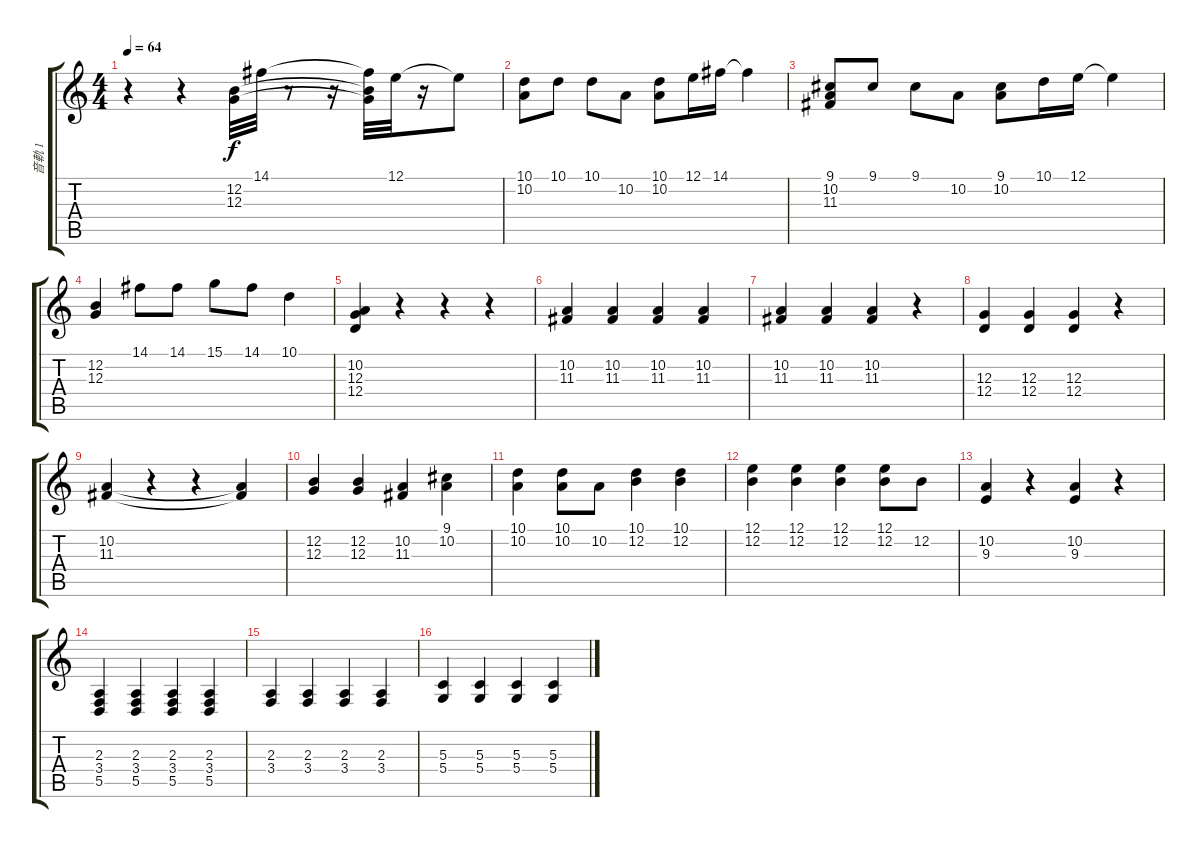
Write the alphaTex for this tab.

\track ("音軌 1" "音軌 1") {instrument acousticgrandpiano}
\staff {score tabs}
\tuning (E4 B3 G3 D3 A2 E2) {hide}
\ts (4 4)
\tempo 64
\clef g2
\ks c
r.4{dy f instrument acousticgrandpiano} r.4 (12.2 12.3).32 14.1.32 r.8 r.16 (14.1{t} 12.2{t} 12.3{t}).32 12.1.32 r.16 12.1{t}.8 |
(10.1 10.2).8 10.1.8 10.1.8 10.2.8 (10.1 10.2).8 12.1.16 14.1.16 14.1{t}.4 |
(9.1 10.2 11.3).8 9.1.8 9.1.8 10.2.8 (9.1 10.2).8 10.1.16 12.1.16 12.1{t}.4 |
(12.2 12.3).4 14.1.8 14.1.8 15.1.8 14.1.8 10.1.4 |
(10.2 12.3 12.4).4 r.4 r.4 r.4 |
(10.2 11.3).4 (10.2 11.3).4 (10.2 11.3).4 (10.2 11.3).4 |
(10.2 11.3).4 (10.2 11.3).4 (10.2 11.3).4 r.4 |
(12.3 12.4).4 (12.3 12.4).4 (12.3 12.4).4 r.4 |
(10.2 11.3).4 r.4 r.4 (10.2{t} 11.3{t}).4 |
(12.2 12.3).4 (12.2 12.3).4 (10.2 11.3).4 (9.1 10.2).4 |
(10.1 10.2).4 (10.1 10.2).8 10.2.8 (10.1 12.2).4 (10.1 12.2).4 |
(12.1 12.2).4 (12.1 12.2).4 (12.1 12.2).4 (12.1 12.2).8 12.2.8 |
(10.2 9.3).4 r.4 (10.2 9.3).4 r.4 |
(2.3 3.4 5.5).4 (2.3 3.4 5.5).4 (2.3 3.4 5.5).4 (2.3 3.4 5.5).4 |
(2.3 3.4).4 (2.3 3.4).4 (2.3 3.4).4 (2.3 3.4).4 |
(5.3 5.4).4 (5.3 5.4).4 (5.3 5.4).4 (5.3 5.4).4
